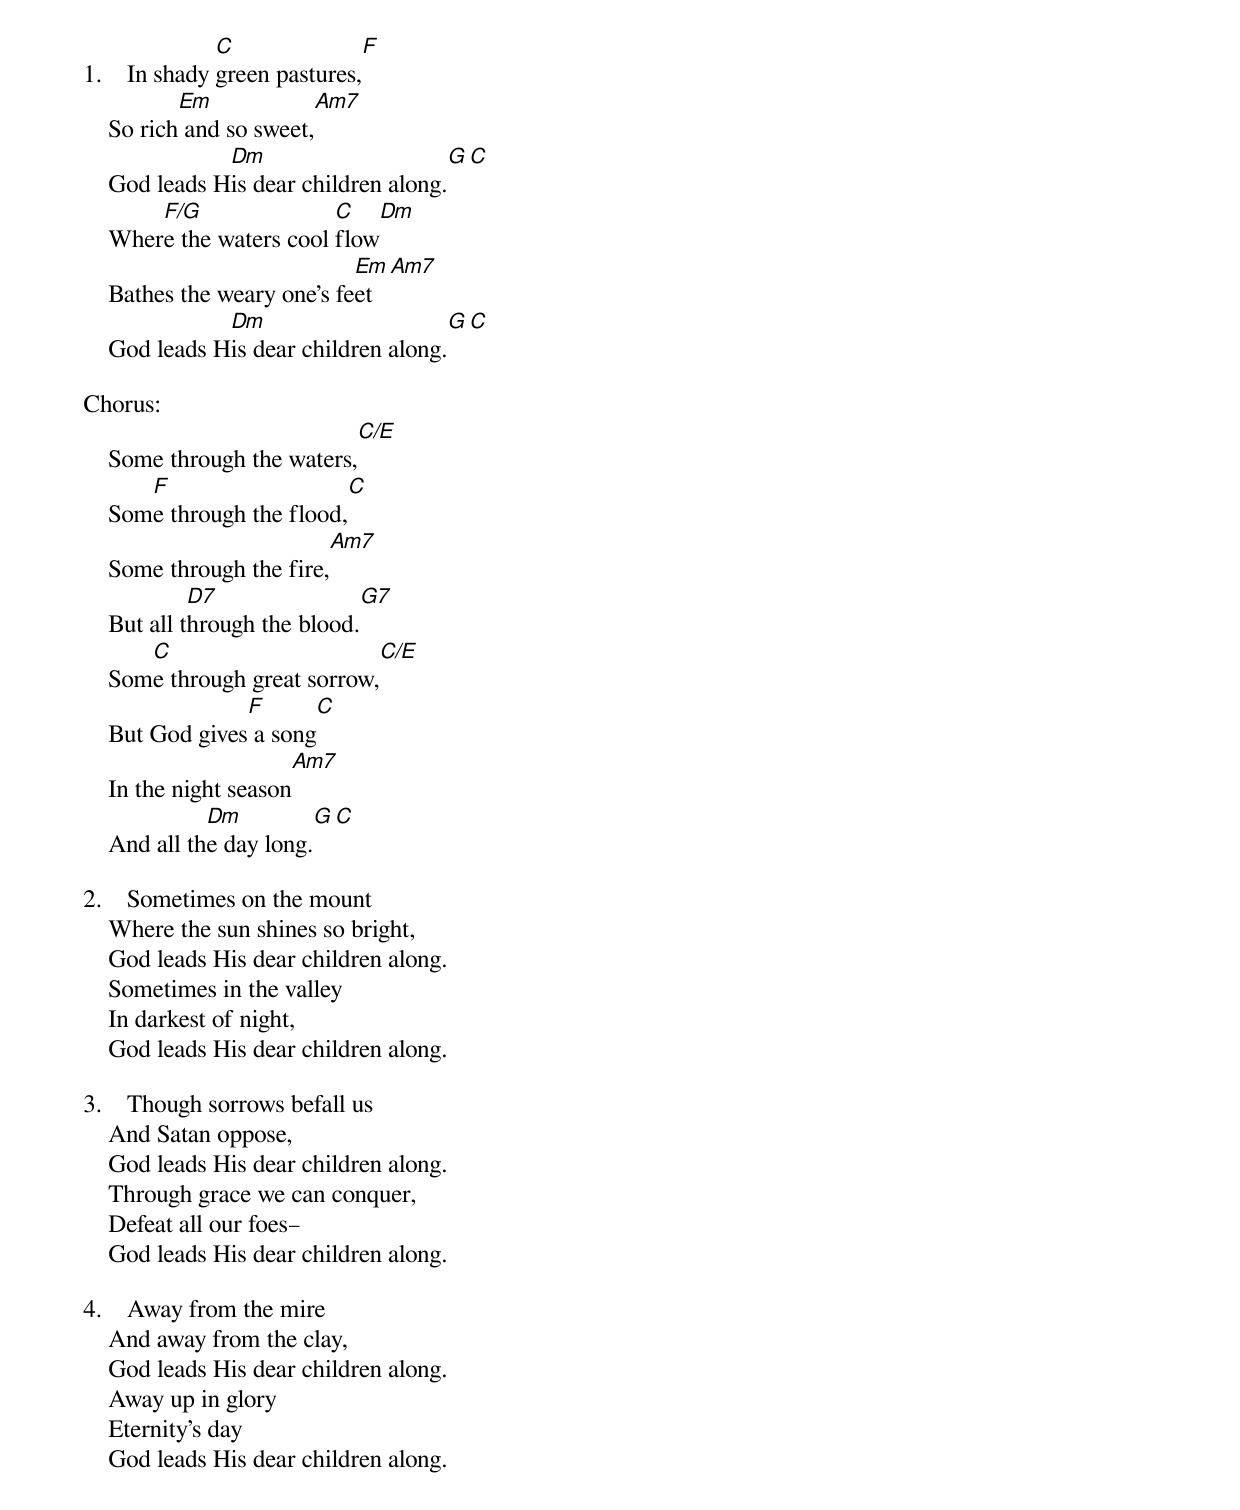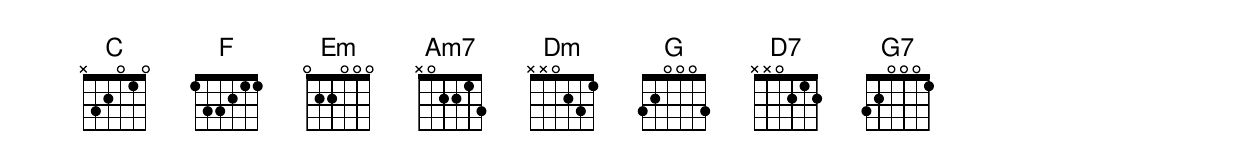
               C                     F
1.    In shady green pastures,
           Em                  Am7
    So rich and so sweet,
               Dm                          G              C
    God leads His dear children along.
        F/G               C                   Dm
    Where the waters cool flow
                             Em                 Am7
    Bathes the weary one’s feet
               Dm                          G              C
    God leads His dear children along.

Chorus:
                                           C/E
    Some through the waters,
       F                                  C
    Some through the flood,
                                        Am7
    Some through the fire,
             D7                            G7
    But all through the blood.
       C                                    C/E
    Some through great sorrow,
                 F                     C
    But God gives a song
                               Am7
    In the night season
              Dm         G     C
    And all the day long.

2.    Sometimes on the mount
    Where the sun shines so bright,
    God leads His dear children along.
    Sometimes in the valley
    In darkest of night,
    God leads His dear children along.

3.    Though sorrows befall us
    And Satan oppose,
    God leads His dear children along.
    Through grace we can conquer,
    Defeat all our foes–
    God leads His dear children along.

4.    Away from the mire
    And away from the clay,
    God leads His dear children along.
    Away up in glory
    Eternity’s day
    God leads His dear children along.
